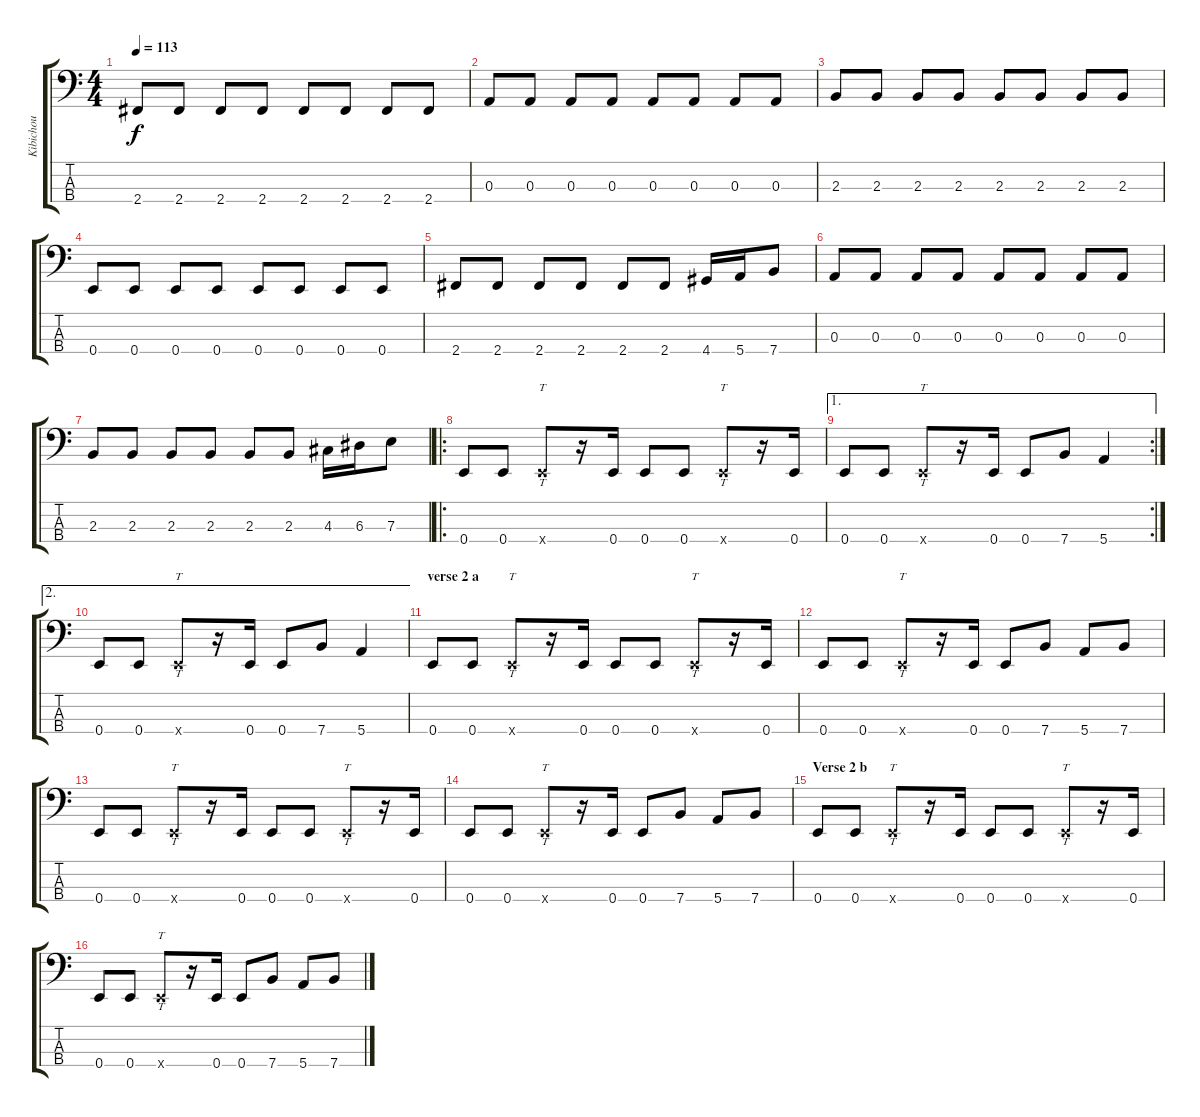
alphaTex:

\track ("Kibichou" "Kibichou") {instrument electricbasspick}
\staff {score tabs}
\tuning (G2 D2 A1 E1) {hide}
\ts (4 4)
\tempo 113
\clef f4
\ks c
2.4.8{dy f} 2.4.8 2.4.8 2.4.8 2.4.8 2.4.8 2.4.8 2.4.8 |
0.3.8 0.3.8 0.3.8 0.3.8 0.3.8 0.3.8 0.3.8 0.3.8 |
2.3.8 2.3.8 2.3.8 2.3.8 2.3.8 2.3.8 2.3.8 2.3.8 |
0.4.8 0.4.8 0.4.8 0.4.8 0.4.8 0.4.8 0.4.8 0.4.8 |
2.4.8 2.4.8 2.4.8 2.4.8 2.4.8 2.4.8 4.4.16 5.4.16 7.4.8 |
0.3.8 0.3.8 0.3.8 0.3.8 0.3.8 0.3.8 0.3.8 0.3.8 |
2.3.8 2.3.8 2.3.8 2.3.8 2.3.8 2.3.8 4.3.16 6.3.16 7.3.8 |
\ro
0.4.8 0.4.8 0.4{x}.8{tt} r.16 0.4.16 0.4.8 0.4.8 0.4{x}.8{tt} r.16 0.4.16 |
\ae 1
\rc 2
0.4.8 0.4.8 0.4{x}.8{tt} r.16 0.4.16 0.4.8 7.4.8 5.4.4 |
\ae 2
0.4.8 0.4.8 0.4{x}.8{tt} r.16 0.4.16 0.4.8 7.4.8 5.4.4 |
\section ("" "verse 2 a")
0.4.8 0.4.8 0.4{x}.8{tt} r.16 0.4.16 0.4.8 0.4.8 0.4{x}.8{tt} r.16 0.4.16 |
0.4.8 0.4.8 0.4{x}.8{tt} r.16 0.4.16 0.4.8 7.4.8 5.4.8 7.4.8 |
0.4.8 0.4.8 0.4{x}.8{tt} r.16 0.4.16 0.4.8 0.4.8 0.4{x}.8{tt} r.16 0.4.16 |
0.4.8 0.4.8 0.4{x}.8{tt} r.16 0.4.16 0.4.8 7.4.8 5.4.8 7.4.8 |
\section ("" "Verse 2 b")
0.4.8 0.4.8 0.4{x}.8{tt} r.16 0.4.16 0.4.8 0.4.8 0.4{x}.8{tt} r.16 0.4.16 |
0.4.8 0.4.8 0.4{x}.8{tt} r.16 0.4.16 0.4.8 7.4.8 5.4.8 7.4.8
